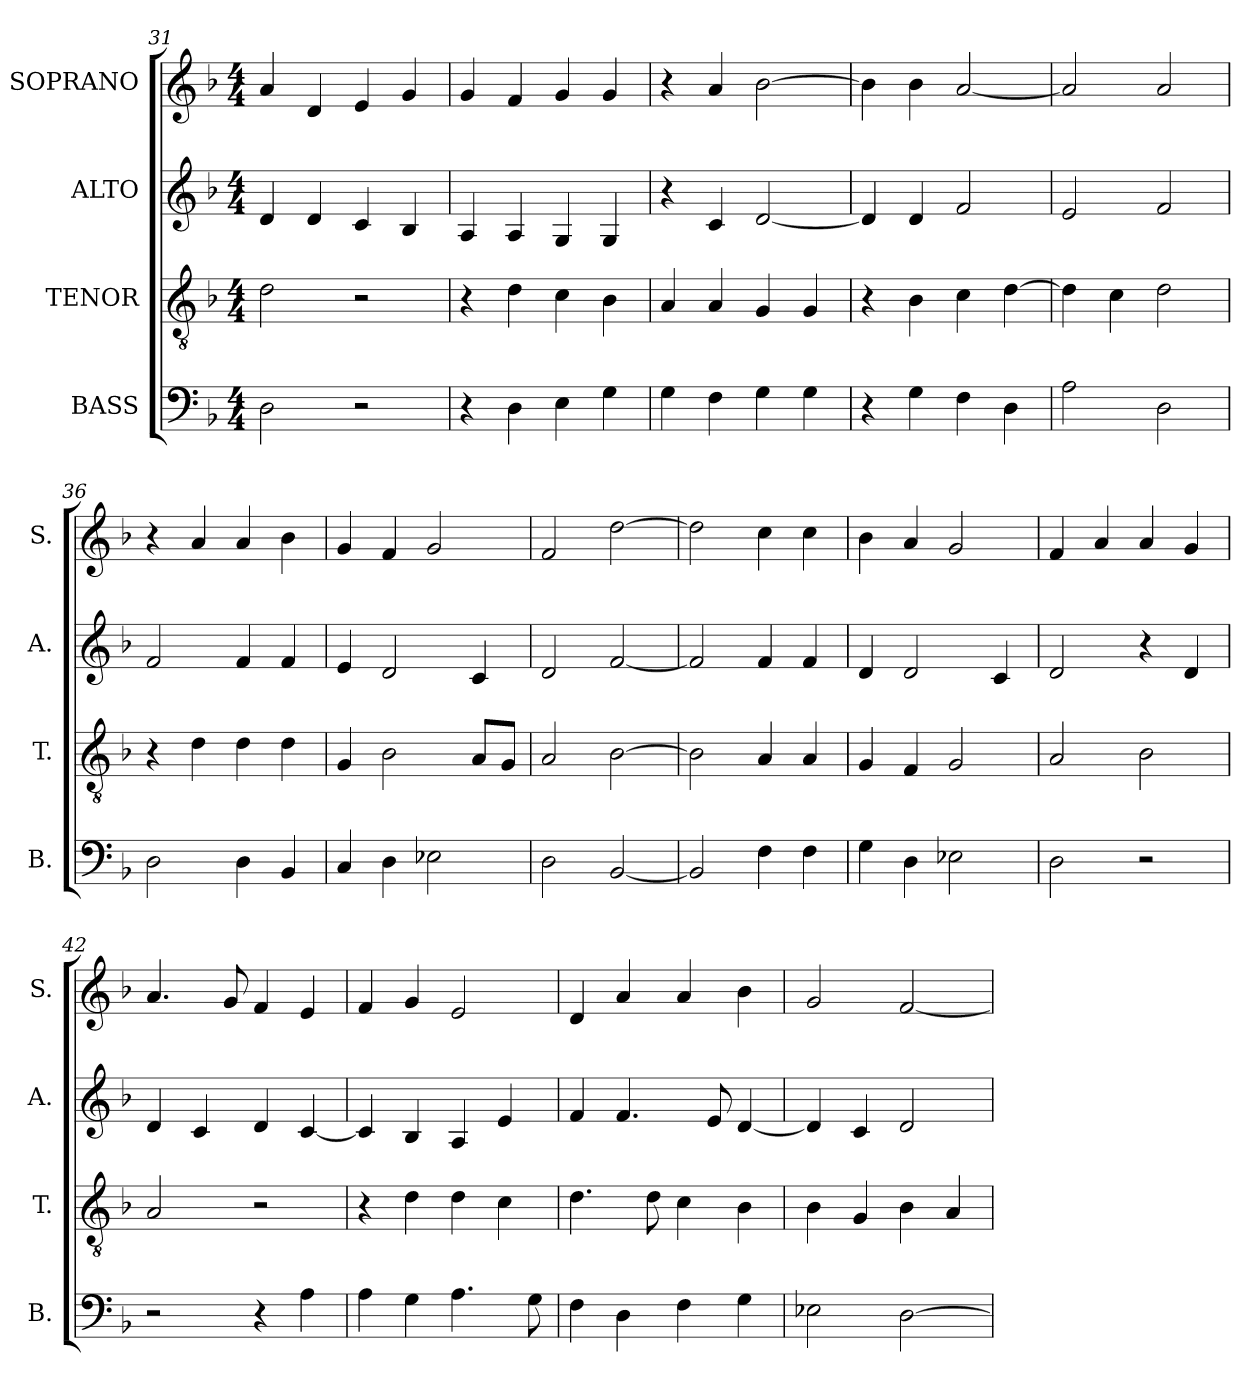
**kern	**kern	**kern	**kern
*part4	*part3	*part2	*part1
*staff4	*staff3	*staff2	*staff1
*I"BASS	*I"TENOR	*I"ALTO	*I"SOPRANO
*I'B.	*I'T.	*I'A.	*I'S.
*clefF4	*clefGv2	*clefG2	*clefG2
*	*ITrd7c12	*	*
*k[b-]	*k[b-]	*k[b-]	*k[b-]
*F:	*F:	*F:	*F:
*M4/4	*M4/4	*M4/4	*M4/4
=31	=31	=31	=31
2Di\	2Di\	4di/	4ai/
.	.	4di/	4di/
2r	2r	4ci/	4ei/
.	.	4B-i/	4gi/
=32	=32	=32	=32
4r	4r	4Ai/	4gi/
4Di\	4Di\	4Ai/	4fi/
4Ei\	4Ci\	4Gi/	4gi/
4Gi\	4BB-i\	4Gi/	4gi/
=33	=33	=33	=33
4Gi\	4AAi/	4r	4r
4Fi\	4AAi/	4ci/	4ai/
4Gi\	4GGi/	[<2di/	[>2b-i\
4Gi\	4GGi/	.	.
=34	=34	=34	=34
4r	4r	4di/]	4b-i\]
4Gi\	4BB-i\	4di/	4b-i\
4Fi\	4Ci\	2fi/	[<2ai/
4Di\	[>4Di\	.	.
=35	=35	=35	=35
2Ai\	4Di\]	2ei/	2ai/]
.	4Ci\	.	.
2Di\	2Di\	2fi/	2ai/
!!LO:PB:g=z
=36	=36	=36	=36
2Di\	4r	2fi/	4r
.	4Di\	.	4ai/
4Di\	4Di\	4fi/	4ai/
4BB-i/	4Di\	4fi/	4b-i\
=37	=37	=37	=37
4Ci/	4GGi/	4ei/	4gi/
4Di\	2BB-i\	2di/	4fi/
2E-Xi\	.	.	2gi/
.	8AAi/L	4ci/	.
.	8GGi/J	.	.
=38	=38	=38	=38
2Di\	2AAi/	2di/	2fi/
[<2BB-i/	[>2BB-i\	[<2fi/	[>2ddi\
=39	=39	=39	=39
2BB-i/]	2BB-i\]	2fi/]	2ddi\]
4Fi\	4AAi/	4fi/	4cci\
4Fi\	4AAi/	4fi/	4cci\
=40	=40	=40	=40
4Gi\	4GGi/	4di/	4b-i\
4Di\	4FFi/	2di/	4ai/
2E-Xi\	2GGi/	.	2gi/
.	.	4ci/	.
=41	=41	=41	=41
2Di\	2AAi/	2di/	4fi/
.	.	.	4ai/
2r	2BB-i\	4r	4ai/
.	.	4di/	4gi/
!!LO:LB:g=z
=42	=42	=42	=42
2r	2AAi/	4di/	4.ai/
.	.	4ci/	.
.	.	.	8gi/
4r	2r	4di/	4fi/
4Ai\	.	[<4ci/	4ei/
=43	=43	=43	=43
4Ai\	4r	4ci/]	4fi/
4Gi\	4Di\	4B-i/	4gi/
4.Ai\	4Di\	4Ai/	2ei/
.	4Ci\	4ei/	.
8Gi\	.	.	.
=44	=44	=44	=44
4Fi\	4.Di\	4fi/	4di/
4Di\	.	4.fi/	4ai/
.	8Di\	.	.
4Fi\	4Ci\	.	4ai/
.	.	8ei/	.
4Gi\	4BB-i\	[<4di/	4b-i\
=45	=45	=45	=45
2E-Xi\	4BB-i\	4di/]	2gi/
.	4GGi/	4ci/	.
[>2Di\	4BB-i\	2di/	[<2fi/
.	4AAi/	.	.
=	=	=	=
*-	*-	*-	*-
